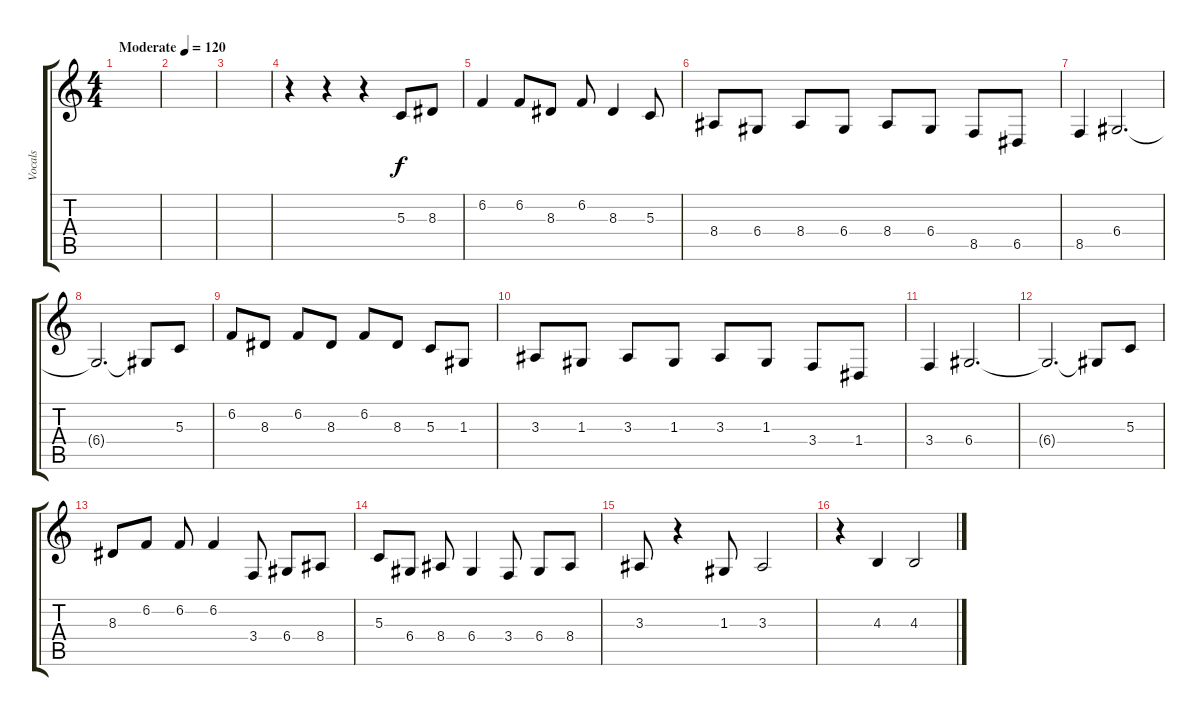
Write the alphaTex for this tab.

\track ("Vocals" "Vocals") {instrument drawbarorgan}
\staff {score tabs}
\tuning (E4 B3 G3 D3 A2 E2) {hide}
\ts (4 4)
\tempo (120 "Moderate")
\clef g2
\ks c
|
|
|
r.4 r.4 r.4 5.3.8 8.3.8 |
6.2.4 6.2.8 8.3.8 6.2.8 8.3.4 5.3.8 |
8.4.8 6.4.8 8.4.8 6.4.8 8.4.8 6.4.8 8.5.8 6.5.8 |
8.5.4 6.4.2{d} |
6.4{t}.2{d} 6.4{t}.8 5.3.8 |
6.2.8 8.3.8 6.2.8 8.3.8 6.2.8 8.3.8 5.3.8 1.3.8 |
3.3.8 1.3.8 3.3.8 1.3.8 3.3.8 1.3.8 3.4.8 1.4.8 |
3.4.4 6.4.2{d} |
6.4{t}.2{d} 6.4{t}.8 5.3.8 |
8.3.8 6.2.8 6.2.8 6.2.4 3.4.8 6.4.8 8.4.8 |
5.3.8 6.4.8 8.4.8 6.4.4 3.4.8 6.4.8 8.4.8 |
3.3.8 r.4 1.3.8 3.3.2 |
r.4 4.3.4 4.3.2
